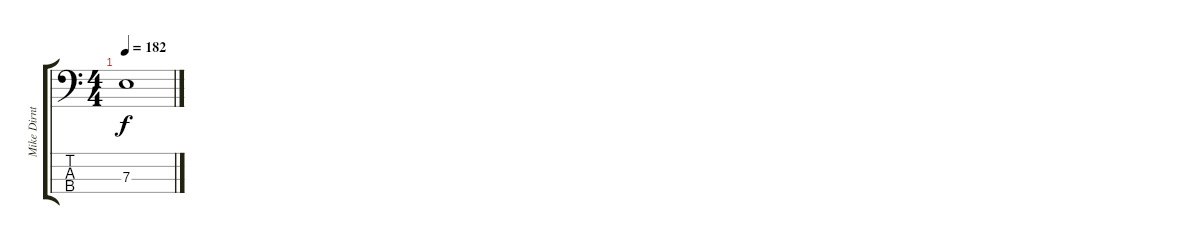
\track ("Mike Dirnt" "Mike Dirnt") {instrument electricbasspick}
\staff {score tabs}
\tuning (G2 D2 A1 E1) {hide}
\ts (4 4)
\tempo 182
\clef f4
\ks c
7.3{t}.1{dy f}
